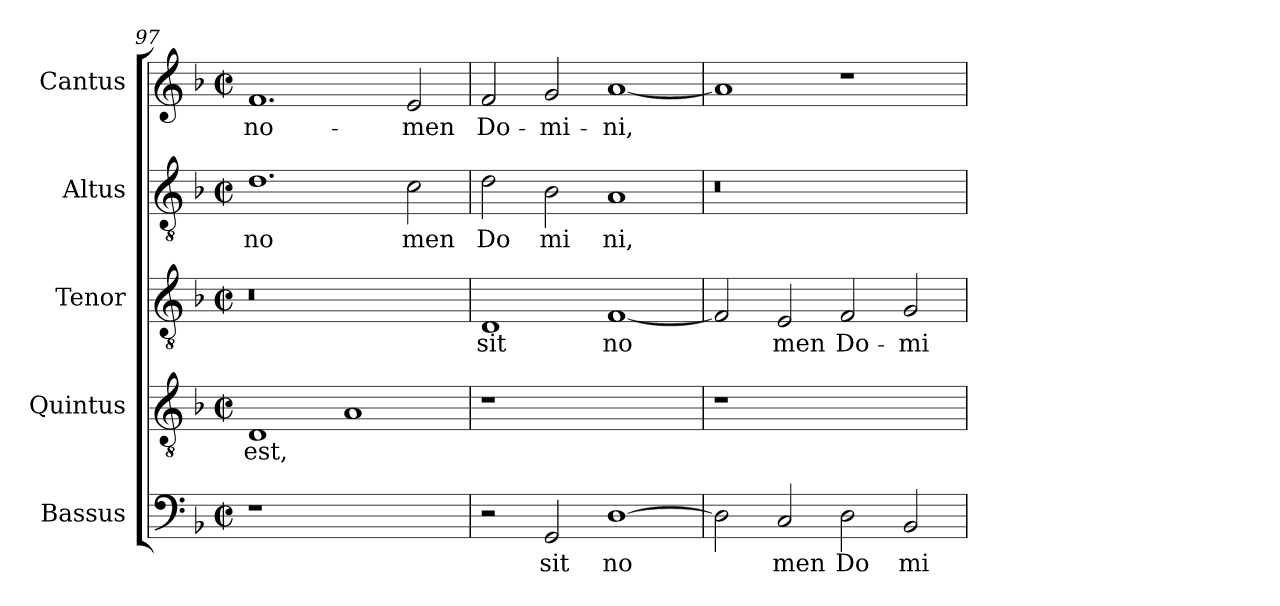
**kern	**text	**kern	**text	**kern	**text	**kern	**text	**kern	**text
*part5	*part5	*part4	*part4	*part3	*part3	*part2	*part2	*part1	*part1
*staff5	*staff5	*staff4	*staff4	*staff3	*staff3	*staff2	*staff2	*staff1	*staff1
*I"Bassus	*	*I"Quintus	*	*I"Tenor	*	*I"Altus	*	*I"Cantus	*
!!LO:PB:g=z
*clefF4	*	*clefGv2	*	*clefGv2	*	*clefGv2	*	*clefG2	*
*k[b-]	*	*k[b-]	*	*k[b-]	*	*k[b-]	*	*k[b-]	*
*F:	*	*F:	*	*F:	*	*F:	*	*F:	*
*M2/2	*	*M2/2	*	*M2/2	*	*M2/2	*	*M2/2	*
*met(c|)	*	*met(c|)	*	*met(c|)	*	*met(c|)	*	*met(c|)	*
=97	=97	=97	=97	=97	=97	=97	=97	=97	=97
!	!	!	!LO:LY:b:cj	!	!	!	!LO:LY:b:cj	!	!LO:LY:b:cj
1r	.	1D	est,	0r	.	1.d	no	1.f	no-
!	!	!	!LO:LY:b:cj	!	!	!	!	!	!
1ryy	.	1A	.	.	.	.	.	.	.
!	!	!	!	!	!	!	!LO:LY:b:cj	!	!LO:LY:b:cj
.	.	.	.	.	.	2c\	men	2e/	-men
=98	=98	=98	=98	=98	=98	=98	=98	=98	=98
!	!	!	!	!	!LO:LY:b:cj	!	!LO:LY:b:cj	!	!LO:LY:b:cj
2r	.	1r	.	1D	sit	2d\	Do	2f/	Do-
!	!LO:LY:b:cj	!	!	!	!	!	!LO:LY:b:cj	!	!LO:LY:b:cj
2GG/	sit	.	.	.	.	2B-\	mi	2g/	-mi-
!	!LO:LY:b:cj	!	!	!	!LO:LY:b:cj	!	!LO:LY:b:cj	!	!LO:LY:b:cj
[>1D	no	1ryy	.	[<1F	no-	1A	ni,	[<1a	-ni,
=99	=99	=99	=99	=99	=99	=99	=99	=99	=99
!	!LO:LY:b:cj	!	!	!	!LO:LY:b:cj	!	!	!	!LO:LY:b:cj
2D\]	.	1r	.	2F/]	--	0r	.	1a]	.
!	!LO:LY:b:cj	!	!	!	!LO:LY:b:cj	!	!	!	!
2C/	men	.	.	2E/	-men	.	.	.	.
!	!LO:LY:b:cj	!	!	!	!LO:LY:b:cj	!	!	!	!
2D\	Do	1ryy	.	2F/	Do-	.	.	1r	.
!	!LO:LY:b:cj	!	!	!	!LO:LY:b:cj	!	!	!	!
2BB-/	mi	.	.	2G/	-mi-	.	.	.	.
=	=	=	=	=	=	=	=	=	=
*-	*-	*-	*-	*-	*-	*-	*-	*-	*-
